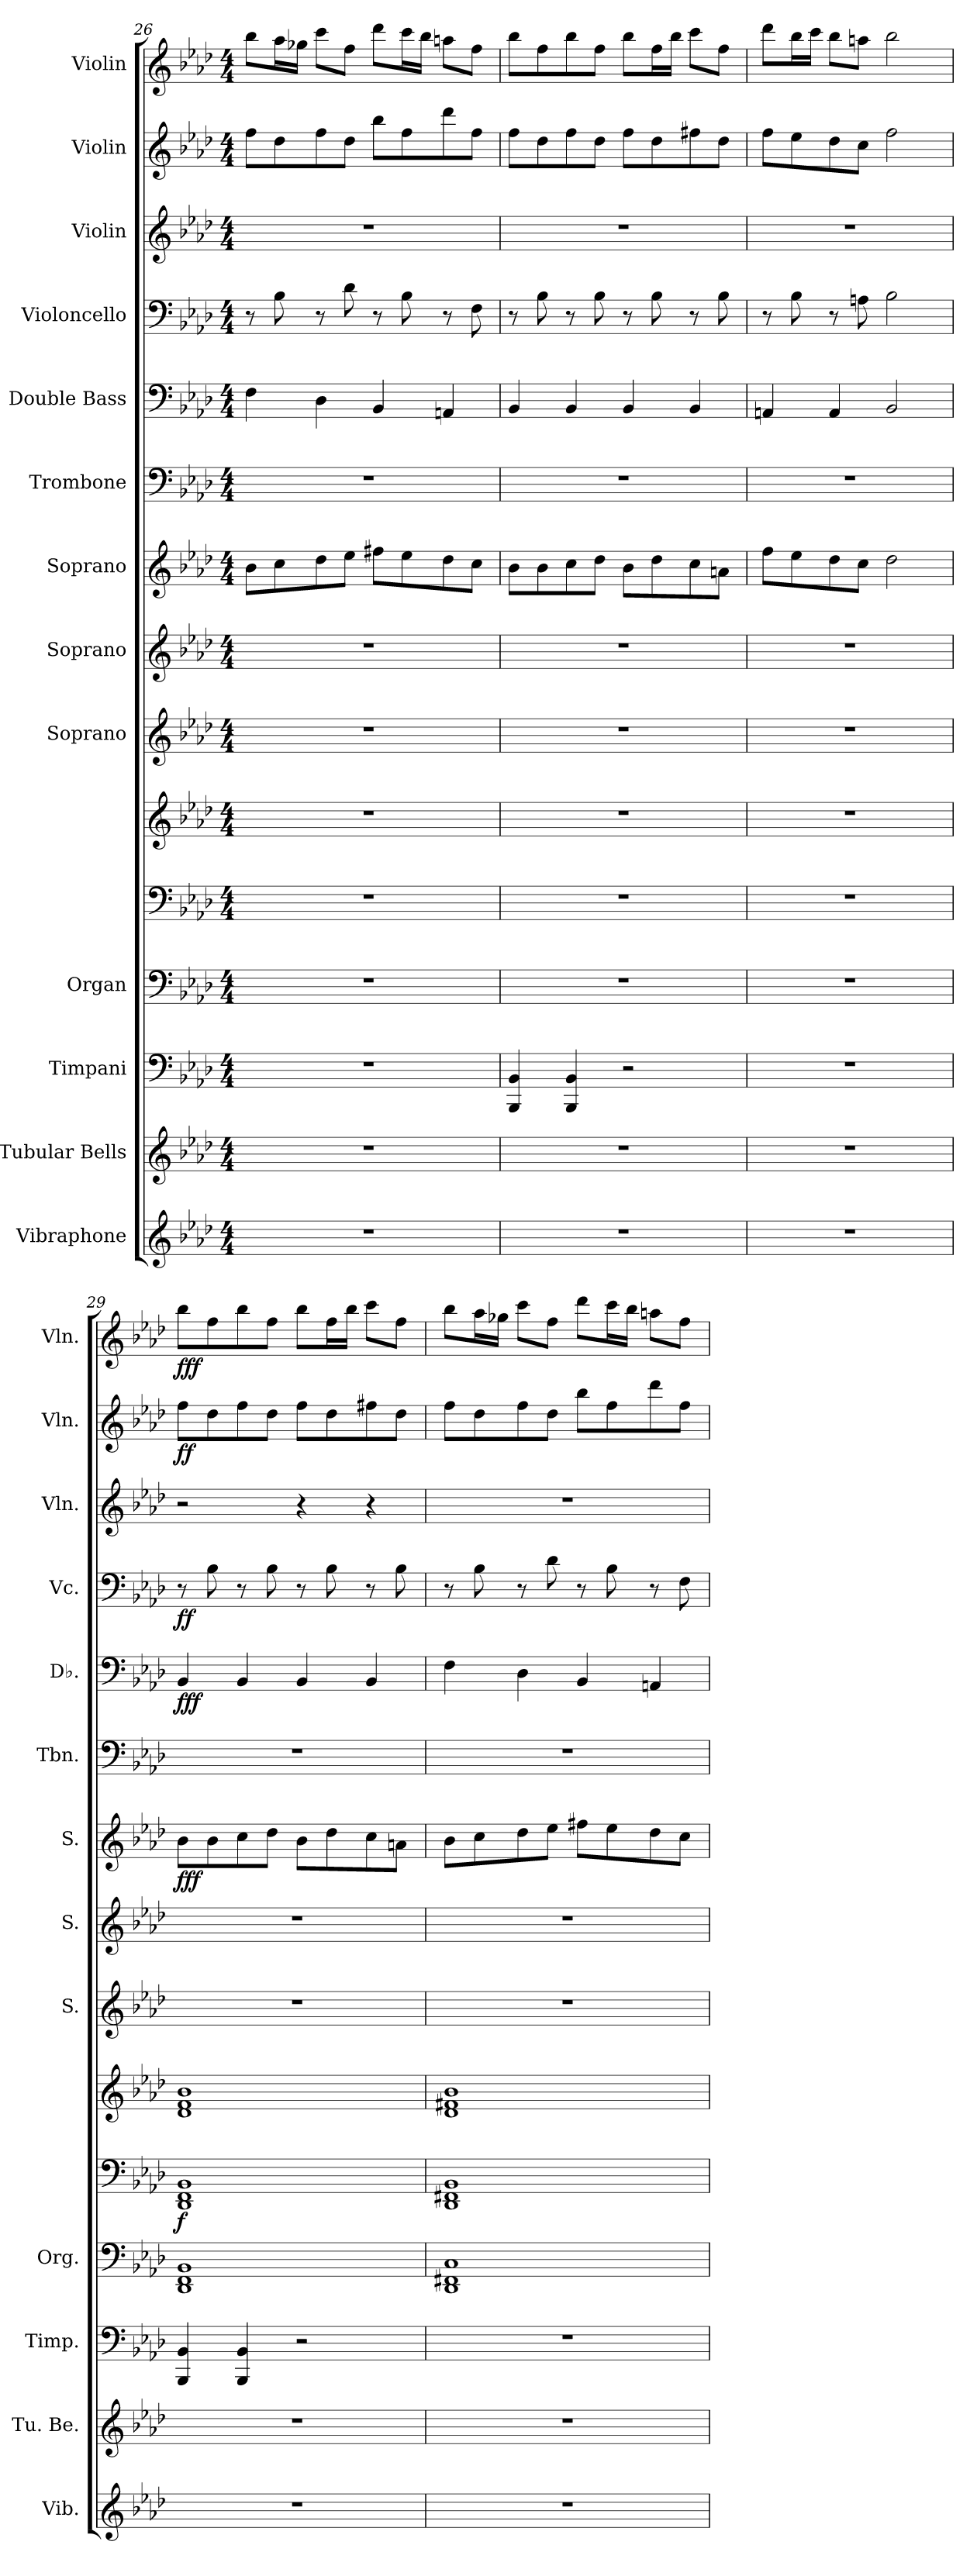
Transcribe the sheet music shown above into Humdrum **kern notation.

**kern	**kern	**kern	**kern	**kern	**kern	**dynam	**kern	**kern	**kern	**dynam	**kern	**kern	**dynam	**kern	**dynam	**kern	**kern	**dynam	**kern	**dynam
*part13	*part12	*part11	*part10	*part10	*part10	*part10	*part9	*part8	*part7	*part7	*part6	*part5	*part5	*part4	*part4	*part3	*part2	*part2	*part1	*part1
*staff15	*staff14	*staff13	*staff12	*staff11	*staff10	*staff10/11/12	*staff9	*staff8	*staff7	*staff7	*staff6	*staff5	*staff5	*staff4	*staff4	*staff3	*staff2	*staff2	*staff1	*staff1
*I"Vibraphone	*I"Tubular Bells	*I"Timpani	*I"Organ	*	*	*	*I"Soprano	*I"Soprano	*I"Soprano	*	*I"Trombone	*I"Double Bass	*	*I"Violoncello	*	*I"Violin	*I"Violin	*	*I"Violin	*
*I'Vib.	*I'Tu. Be.	*I'Timp.	*I'Org.	*	*	*	*I'S.	*I'S.	*I'S.	*	*I'Tbn.	*I'Db.	*	*I'Vc.	*	*I'Vln.	*I'Vln.	*	*I'Vln.	*
*clefG2	*clefG2	*clefF4	*clefF4	*clefF4	*clefG2	*	*clefG2	*clefG2	*clefG2	*	*clefF4	*clefF4	*	*clefF4	*	*clefG2	*clefG2	*	*clefG2	*
*	*	*	*	*	*	*	*	*	*	*	*	*ITrd7c12	*	*	*	*	*	*	*	*
*k[b-e-a-d-]	*k[b-e-a-d-]	*k[b-e-a-d-]	*k[b-e-a-d-]	*k[b-e-a-d-]	*k[b-e-a-d-]	*	*k[b-e-a-d-]	*k[b-e-a-d-]	*k[b-e-a-d-]	*	*k[b-e-a-d-]	*k[b-e-a-d-]	*	*k[b-e-a-d-]	*	*k[b-e-a-d-]	*k[b-e-a-d-]	*	*k[b-e-a-d-]	*
*M4/4	*M4/4	*M4/4	*M4/4	*M4/4	*M4/4	*	*M4/4	*M4/4	*M4/4	*	*M4/4	*M4/4	*	*M4/4	*	*M4/4	*M4/4	*	*M4/4	*
=26	=26	=26	=26	=26	=26	=26	=26	=26	=26	=26	=26	=26	=26	=26	=26	=26	=26	=26	=26	=26
1r	1r	1r	1r	1r	1r	.	1r	1r	8b-\L	.	1r	4FF\	.	8r	.	1r	8ff\L	.	8bb-\L	.
.	.	.	.	.	.	.	.	.	8cc\	.	.	.	.	8B-\	.	.	8dd-\	.	16aa-\L	.
.	.	.	.	.	.	.	.	.	.	.	.	.	.	.	.	.	.	.	16gg-X\JJ	.
.	.	.	.	.	.	.	.	.	8dd-\	.	.	4DD-\	.	8r	.	.	8ff\	.	8ccc\L	.
.	.	.	.	.	.	.	.	.	8ee-\J	.	.	.	.	8d-\	.	.	8dd-\J	.	8ff\J	.
.	.	.	.	.	.	.	.	.	8ff#X\L	.	.	4BBB-/	.	8r	.	.	8bb-\L	.	8ddd-\L	.
.	.	.	.	.	.	.	.	.	8ee-\	.	.	.	.	8B-\	.	.	8ff\	.	16ccc\L	.
.	.	.	.	.	.	.	.	.	.	.	.	.	.	.	.	.	.	.	16bb-\JJ	.
.	.	.	.	.	.	.	.	.	8dd-\	.	.	4AAAn/	.	8r	.	.	8ddd-\	.	8aan\L	.
.	.	.	.	.	.	.	.	.	8cc\J	.	.	.	.	8F\	.	.	8ff\J	.	8ff\J	.
=27	=27	=27	=27	=27	=27	=27	=27	=27	=27	=27	=27	=27	=27	=27	=27	=27	=27	=27	=27	=27
1r	1r	4BBB-/ 4BB-/	1r	1r	1r	.	1r	1r	8b-\L	.	1r	4BBB-/	.	8r	.	1r	8ff\L	.	8bb-\L	.
.	.	.	.	.	.	.	.	.	8b-\	.	.	.	.	8B-\	.	.	8dd-\	.	8ff\	.
.	.	4BBB-/ 4BB-/	.	.	.	.	.	.	8cc\	.	.	4BBB-/	.	8r	.	.	8ff\	.	8bb-\	.
.	.	.	.	.	.	.	.	.	8dd-\J	.	.	.	.	8B-\	.	.	8dd-\J	.	8ff\J	.
.	.	2r	.	.	.	.	.	.	8b-\L	.	.	4BBB-/	.	8r	.	.	8ff\L	.	8bb-\L	.
.	.	.	.	.	.	.	.	.	8dd-\	.	.	.	.	8B-\	.	.	8dd-\	.	16ff\L	.
.	.	.	.	.	.	.	.	.	.	.	.	.	.	.	.	.	.	.	16bb-\JJ	.
.	.	.	.	.	.	.	.	.	8cc\	.	.	4BBB-/	.	8r	.	.	8ff#X\	.	8ccc\L	.
.	.	.	.	.	.	.	.	.	8an\J	.	.	.	.	8B-\	.	.	8dd-\J	.	8ff\J	.
=28	=28	=28	=28	=28	=28	=28	=28	=28	=28	=28	=28	=28	=28	=28	=28	=28	=28	=28	=28	=28
1r	1r	1r	1r	1r	1r	.	1r	1r	8ff\L	.	1r	4AAAn/	.	8r	.	1r	8ff\L	.	8ddd-\L	.
.	.	.	.	.	.	.	.	.	8ee-\	.	.	.	.	8B-\	.	.	8ee-\	.	16bb-\L	.
.	.	.	.	.	.	.	.	.	.	.	.	.	.	.	.	.	.	.	16ccc\JJ	.
.	.	.	.	.	.	.	.	.	8dd-\	.	.	4AAA/	.	8r	.	.	8dd-\	.	8bb-\L	.
.	.	.	.	.	.	.	.	.	8cc\J	.	.	.	.	8An\	.	.	8cc\J	.	8aan\J	.
.	.	.	.	.	.	.	.	.	2dd-\	.	.	2BBB-/	.	2B-\	.	.	2ff\	.	2bb-\	.
=29	=29	=29	=29	=29	=29	=29	=29	=29	=29	=29	=29	=29	=29	=29	=29	=29	=29	=29	=29	=29
!	!	!	!	!	!	!LO:DY:b=2	!	!	!	!LO:DY:b	!	!	!LO:DY:b	!	!LO:DY:b	!	!	!LO:DY:b	!	!LO:DY:b
1r	1r	4BBB-/ 4BB-/	1DD- 1FF 1BB-	1DD- 1FF 1BB-	1d- 1f 1b-	f	1r	1r	8b-\L	fff	1r	4BBB-/	fff	8r	ff	2r	8ff\L	ff	8bb-\L	fff
.	.	.	.	.	.	.	.	.	8b-\	.	.	.	.	8B-\	.	.	8dd-\	.	8ff\	.
.	.	4BBB-/ 4BB-/	.	.	.	.	.	.	8cc\	.	.	4BBB-/	.	8r	.	.	8ff\	.	8bb-\	.
.	.	.	.	.	.	.	.	.	8dd-\J	.	.	.	.	8B-\	.	.	8dd-\J	.	8ff\J	.
.	.	2r	.	.	.	.	.	.	8b-\L	.	.	4BBB-/	.	8r	.	4r	8ff\L	.	8bb-\L	.
.	.	.	.	.	.	.	.	.	8dd-\	.	.	.	.	8B-\	.	.	8dd-\	.	16ff\L	.
.	.	.	.	.	.	.	.	.	.	.	.	.	.	.	.	.	.	.	16bb-\JJ	.
.	.	.	.	.	.	.	.	.	8cc\	.	.	4BBB-/	.	8r	.	4r	8ff#X\	.	8ccc\L	.
.	.	.	.	.	.	.	.	.	8an\J	.	.	.	.	8B-\	.	.	8dd-\J	.	8ff\J	.
!!LO:PB:g=z
=30	=30	=30	=30	=30	=30	=30	=30	=30	=30	=30	=30	=30	=30	=30	=30	=30	=30	=30	=30	=30
1r	1r	1r	1DD- 1FF#X 1C	1DD- 1FF#X 1BB-	1d- 1f#X 1b-	.	1r	1r	8b-\L	.	1r	4FF\	.	8r	.	1r	8ff\L	.	8bb-\L	.
.	.	.	.	.	.	.	.	.	8cc\	.	.	.	.	8B-\	.	.	8dd-\	.	16aa-\L	.
.	.	.	.	.	.	.	.	.	.	.	.	.	.	.	.	.	.	.	16gg-X\JJ	.
.	.	.	.	.	.	.	.	.	8dd-\	.	.	4DD-\	.	8r	.	.	8ff\	.	8ccc\L	.
.	.	.	.	.	.	.	.	.	8ee-\J	.	.	.	.	8d-\	.	.	8dd-\J	.	8ff\J	.
.	.	.	.	.	.	.	.	.	8ff#X\L	.	.	4BBB-/	.	8r	.	.	8bb-\L	.	8ddd-\L	.
.	.	.	.	.	.	.	.	.	8ee-\	.	.	.	.	8B-\	.	.	8ff\	.	16ccc\L	.
.	.	.	.	.	.	.	.	.	.	.	.	.	.	.	.	.	.	.	16bb-\JJ	.
.	.	.	.	.	.	.	.	.	8dd-\	.	.	4AAAn/	.	8r	.	.	8ddd-\	.	8aan\L	.
.	.	.	.	.	.	.	.	.	8cc\J	.	.	.	.	8F\	.	.	8ff\J	.	8ff\J	.
=	=	=	=	=	=	=	=	=	=	=	=	=	=	=	=	=	=	=	=	=
*-	*-	*-	*-	*-	*-	*-	*-	*-	*-	*-	*-	*-	*-	*-	*-	*-	*-	*-	*-	*-
